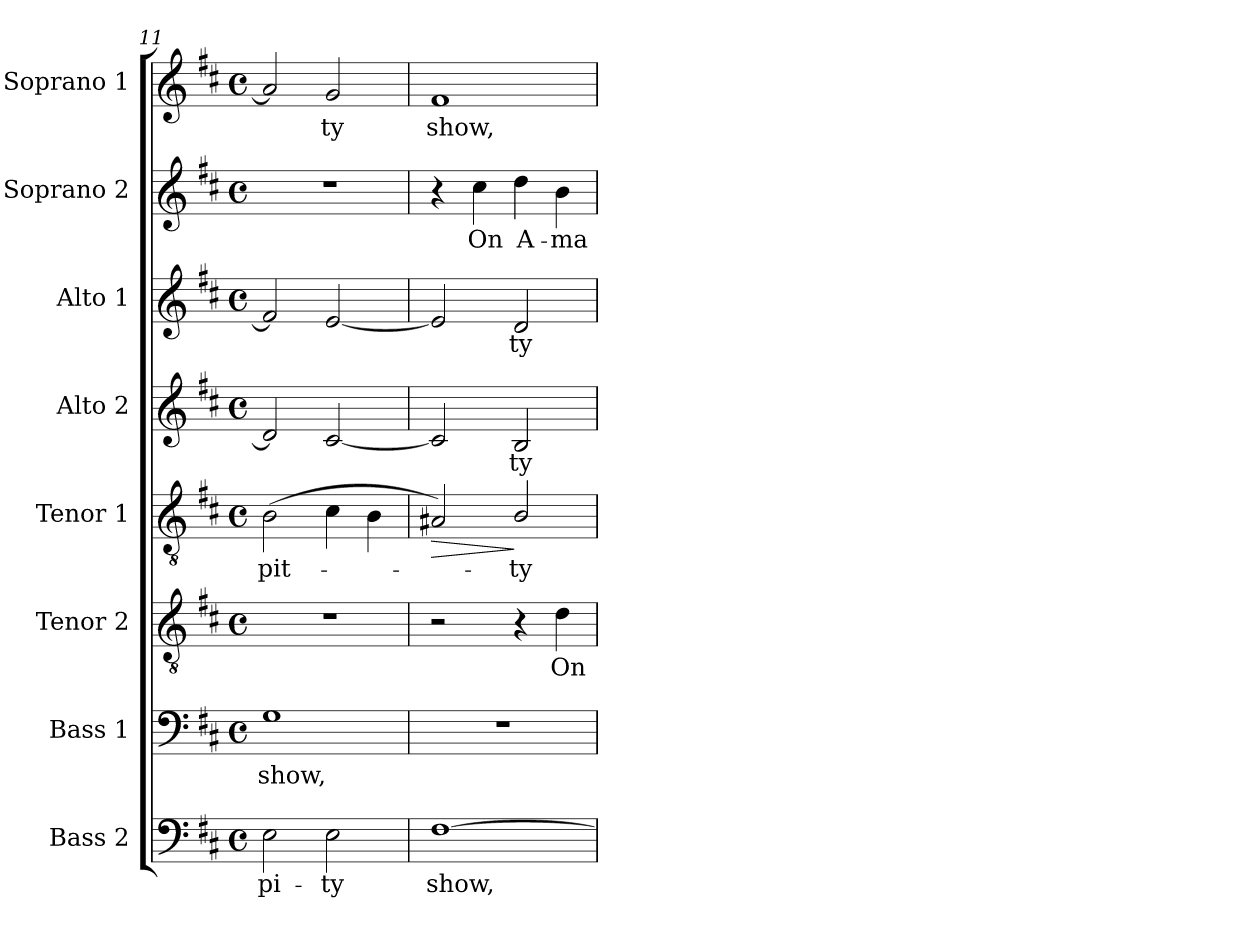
**kern	**text	**kern	**text	**kern	**text	**kern	**text	**dynam	**kern	**text	**kern	**text	**kern	**text	**kern	**text
*part8	*part8	*part7	*part7	*part6	*part6	*part5	*part5	*part5	*part4	*part4	*part3	*part3	*part2	*part2	*part1	*part1
*staff8	*staff8	*staff7	*staff7	*staff6	*staff6	*staff5	*staff5	*staff5	*staff4	*staff4	*staff3	*staff3	*staff2	*staff2	*staff1	*staff1
*I"Bass 2	*	*I"Bass 1	*	*I"Tenor 2	*	*I"Tenor 1	*	*	*I"Alto 2	*	*I"Alto 1	*	*I"Soprano 2	*	*I"Soprano 1	*
*I'B2.	*	*I'B1.	*	*I'T2.	*	*I'T1.	*	*	*I'A2.	*	*I'A1.	*	*I'S2.	*	*I'S1.	*
*clefF4	*	*clefF4	*	*clefGv2	*	*clefGv2	*	*	*clefG2	*	*clefG2	*	*clefG2	*	*clefG2	*
*	*	*	*	*ITrd7c12	*	*ITrd7c12	*	*	*	*	*	*	*	*	*	*
*k[f#c#]	*	*k[f#c#]	*	*k[f#c#]	*	*k[f#c#]	*	*	*k[f#c#]	*	*k[f#c#]	*	*k[f#c#]	*	*k[f#c#]	*
*D:	*	*D:	*	*D:	*	*D:	*	*	*D:	*	*D:	*	*D:	*	*D:	*
*M4/4	*	*M4/4	*	*M4/4	*	*M4/4	*	*	*M4/4	*	*M4/4	*	*M4/4	*	*M4/4	*
*met(c)	*	*met(c)	*	*met(c)	*	*met(c)	*	*	*met(c)	*	*met(c)	*	*met(c)	*	*met(c)	*
=11	=11	=11	=11	=11	=11	=11	=11	=11	=11	=11	=11	=11	=11	=11	=11	=11
!	!LO:LY:b:color=#000000	!	!	!	!	!	!	!	!	!	!	!	!	!	!	!
!	!	!	!LO:LY:b:color=#000000	!	!	!	!	!	!	!	!	!	!	!	!	!
!	!	!	!	!	!	!	!LO:LY:b:color=#000000	!	!	!	!	!	!	!	!	!
2Ei\	pi-	1Gi	show,	1r	.	(2BBi\	pit-	.	2di/]	.	2f#i/]	.	1r	.	2ai/]	.
!	!LO:LY:b:color=#000000	!	!	!	!	!	!	!	!	!	!	!	!	!	!	!
!	!	!	!	!	!	!	!	!	!	!	!	!	!	!	!	!LO:LY:b:color=#000000
2Ei\	-ty	.	.	.	.	4C#i\	.	.	[2c#i/	.	[2ei/	.	.	.	2gi/	-ty
.	.	.	.	.	.	4BBi\	.	.	.	.	.	.	.	.	.	.
=12	=12	=12	=12	=12	=12	=12	=12	=12	=12	=12	=12	=12	=12	=12	=12	=12
!	!LO:LY:b:color=#000000	!	!	!	!	!	!	!LO:HP:b	!	!	!	!	!	!	!	!
!	!	!	!	!	!	!	!	!	!	!	!	!	!	!	!	!LO:LY:b:color=#000000
[1F#i	show,	1r	.	2r	.	2AA#Xi/)	.	>	2c#i/]	.	2ei/]	.	4r	.	1f#i	show,
!	!	!	!	!	!	!	!	!	!	!	!	!	!	!LO:LY:b:color=#000000	!	!
.	.	.	.	.	.	.	.	.	.	.	.	.	4cc#i\	On	.	.
!	!	!	!	!	!	!	!LO:LY:b:color=#000000	!	!	!	!	!	!	!	!	!
!	!	!	!	!	!	!	!	!	!	!LO:LY:b:color=#000000	!	!	!	!	!	!
!	!	!	!	!	!	!	!	!	!	!	!	!LO:LY:b:color=#000000	!	!	!	!
!	!	!	!	!	!	!	!	!	!	!	!	!	!	!LO:LY:b:color=#000000	!	!
.	.	.	.	4r	.	2BBi/	-ty	]	2Bi/	-ty	2di/	-ty	4ddi\	A-	.	.
!	!	!	!	!	!LO:LY:b:color=#000000	!	!	!	!	!	!	!	!	!	!	!
!	!	!	!	!	!	!	!	!	!	!	!	!	!	!LO:LY:b:color=#000000	!	!
.	.	.	.	4Di\	On	.	.	.	.	.	.	.	4bi\	-ma-	.	.
=	=	=	=	=	=	=	=	=	=	=	=	=	=	=	=	=
*-	*-	*-	*-	*-	*-	*-	*-	*-	*-	*-	*-	*-	*-	*-	*-	*-
